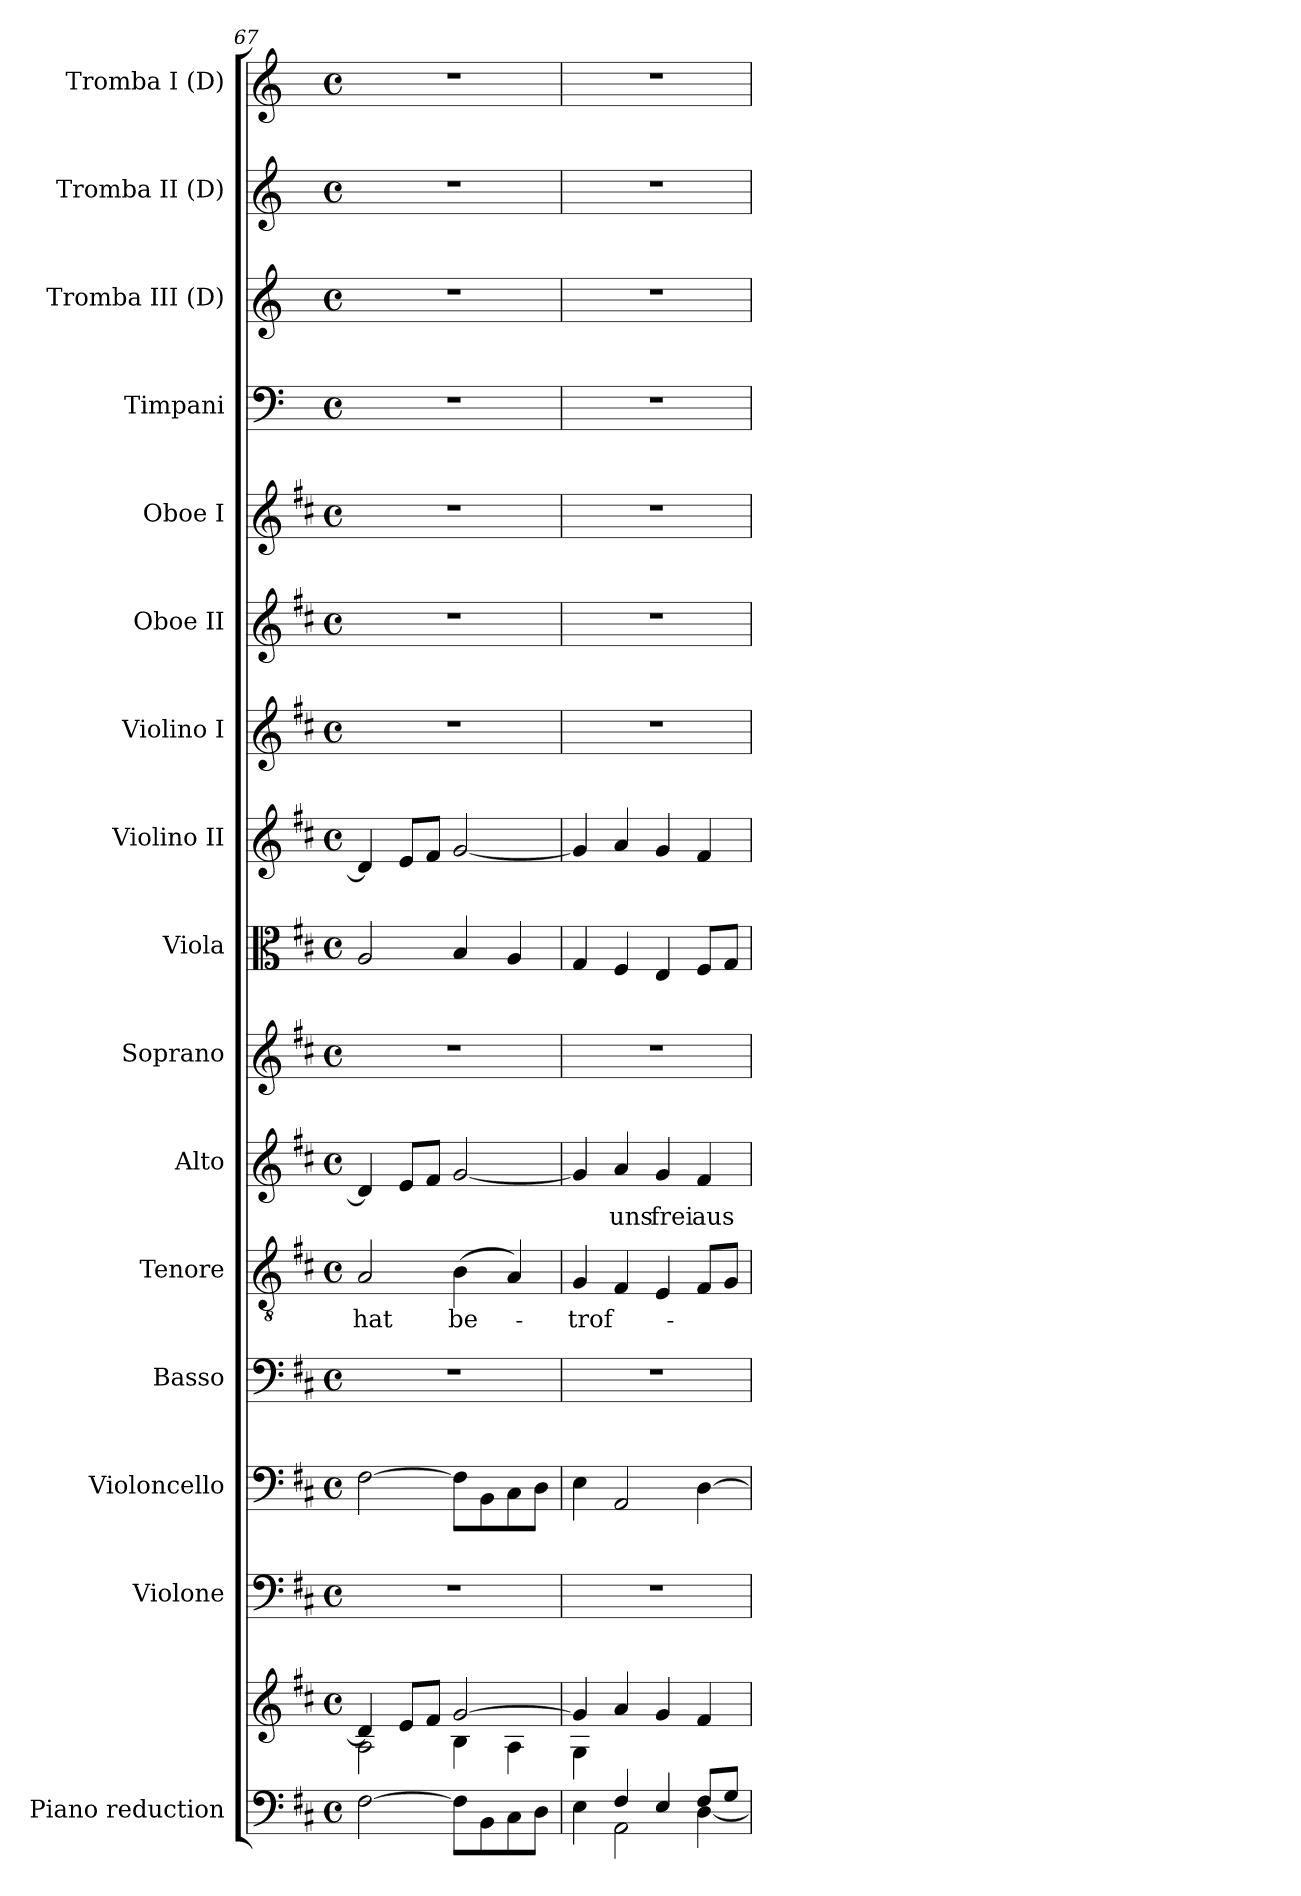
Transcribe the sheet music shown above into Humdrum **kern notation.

**kern	**kern	**kern	**kern	**kern	**kern	**text	**kern	**text	**kern	**kern	**kern	**kern	**kern	**kern	**kern	**kern	**kern	**kern
*part16	*part16	*part15	*part14	*part13	*part12	*part12	*part11	*part11	*part10	*part9	*part8	*part7	*part6	*part5	*part4	*part3	*part2	*part1
*staff17	*staff16	*staff15	*staff14	*staff13	*staff12	*staff12	*staff11	*staff11	*staff10	*staff9	*staff8	*staff7	*staff6	*staff5	*staff4	*staff3	*staff2	*staff1
*I"Piano reduction	*	*I"Violone	*I"Violoncello	*I"Basso	*I"Tenore	*	*I"Alto	*	*I"Soprano	*I"Viola	*I"Violino II	*I"Violino I	*I"Oboe II	*I"Oboe I	*I"Timpani	*I"Tromba III (D)	*I"Tromba II (D)	*I"Tromba I (D)
*I'Pno	*	*	*	*	*	*	*	*	*	*	*	*	*I'Ob	*I'Ob	*I'Timp	*	*	*
*clefF4	*clefG2	*clefF4	*clefF4	*clefF4	*clefGv2	*	*clefG2	*	*clefG2	*clefC3	*clefG2	*clefG2	*clefG2	*clefG2	*clefF4	*clefG2	*clefG2	*clefG2
*	*	*ITrd7c12	*	*	*	*	*	*	*	*	*	*	*	*	*	*ITrd-1c-2	*ITrd-1c-2	*ITrd-1c-2
*k[f#c#]	*k[f#c#]	*k[f#c#]	*k[f#c#]	*k[f#c#]	*k[f#c#]	*	*k[f#c#]	*	*k[f#c#]	*k[f#c#]	*k[f#c#]	*k[f#c#]	*k[f#c#]	*k[f#c#]	*k[]	*k[f#c#]	*k[f#c#]	*k[f#c#]
*M4/4	*M4/4	*M4/4	*M4/4	*M4/4	*M4/4	*	*M4/4	*	*M4/4	*M4/4	*M4/4	*M4/4	*M4/4	*M4/4	*M4/4	*M4/4	*M4/4	*M4/4
*met(c)	*met(c)	*met(c)	*met(c)	*met(c)	*met(c)	*	*met(c)	*	*met(c)	*met(c)	*met(c)	*met(c)	*met(c)	*met(c)	*met(c)	*met(c)	*met(c)	*met(c)
=67	=67	=67	=67	=67	=67	=67	=67	=67	=67	=67	=67	=67	=67	=67	=67	=67	=67	=67
*	*^	*	*	*	*	*	*	*	*	*	*	*	*	*	*	*	*	*
!	!	!	!	!	!	!	!LO:LY:b	!	!	!	!	!	!	!	!	!	!	!	!
[2F#\	4d/]	2A\	1r	[2F#\	1r	2A/	hat	4d/]	.	1r	2A/	4d/]	1r	1r	1r	1r	1r	1r	1r
.	8e/L	.	.	.	.	.	.	8e/L	.	.	.	8e/L	.	.	.	.	.	.	.
.	8f#/J	.	.	.	.	.	.	8f#/J	.	.	.	8f#/J	.	.	.	.	.	.	.
!	!	!	!	!	!	!	!LO:LY:b	!	!	!	!	!	!	!	!	!	!	!	!
8F#\L]	[2g/	4B\	.	8F#\L]	.	(>4B\	be-	[2g/	.	.	4B/	[2g/	.	.	.	.	.	.	.
8BB\	.	.	.	8BB\	.	.	.	.	.	.	.	.	.	.	.	.	.	.	.
8C#\	.	4A\	.	8C#\	.	4A/)	.	.	.	.	4A/	.	.	.	.	.	.	.	.
8D\J	.	.	.	8D\J	.	.	.	.	.	.	.	.	.	.	.	.	.	.	.
=68	=68	=68	=68	=68	=68	=68	=68	=68	=68	=68	=68	=68	=68	=68	=68	=68	=68	=68	=68
*^	*	*	*	*	*	*	*	*	*	*	*	*	*	*	*	*	*	*	*
!	!	!	!	!	!	!	!	!LO:LY:b	!	!	!	!	!	!	!	!	!	!	!	!
4ryy	4E\	4g/]	4G\	1r	4E\	1r	4G/	trof-	4g/]	.	1r	4G/	4g/]	1r	1r	1r	1r	1r	1r	1r
!	!	!	!	!	!	!	!	!	!	!LO:LY:b	!	!	!	!	!	!	!	!	!	!
4F#/	2AA\	4a/	2.ryy	.	2AA/	.	4F#/	.	4a/	uns	.	4F#/	4a/	.	.	.	.	.	.	.
!	!	!	!	!	!	!	!	!	!	!LO:LY:b	!	!	!	!	!	!	!	!	!	!
4E/	.	4g/	.	.	.	.	4E/	.	4g/	frei	.	4E/	4g/	.	.	.	.	.	.	.
!	!	!	!	!	!	!	!	!	!	!LO:LY:b	!	!	!	!	!	!	!	!	!	!
8F#/L	[4D\	4f#/	.	.	[4D\	.	8F#/L	.	4f#/	aus	.	8F#/L	4f#/	.	.	.	.	.	.	.
8G/J	.	.	.	.	.	.	8G/J	.	.	.	.	8G/J	.	.	.	.	.	.	.	.
*v	*v	*	*	*	*	*	*	*	*	*	*	*	*	*	*	*	*	*	*	*
*	*v	*v	*	*	*	*	*	*	*	*	*	*	*	*	*	*	*	*	*
=	=	=	=	=	=	=	=	=	=	=	=	=	=	=	=	=	=	=
*-	*-	*-	*-	*-	*-	*-	*-	*-	*-	*-	*-	*-	*-	*-	*-	*-	*-	*-
